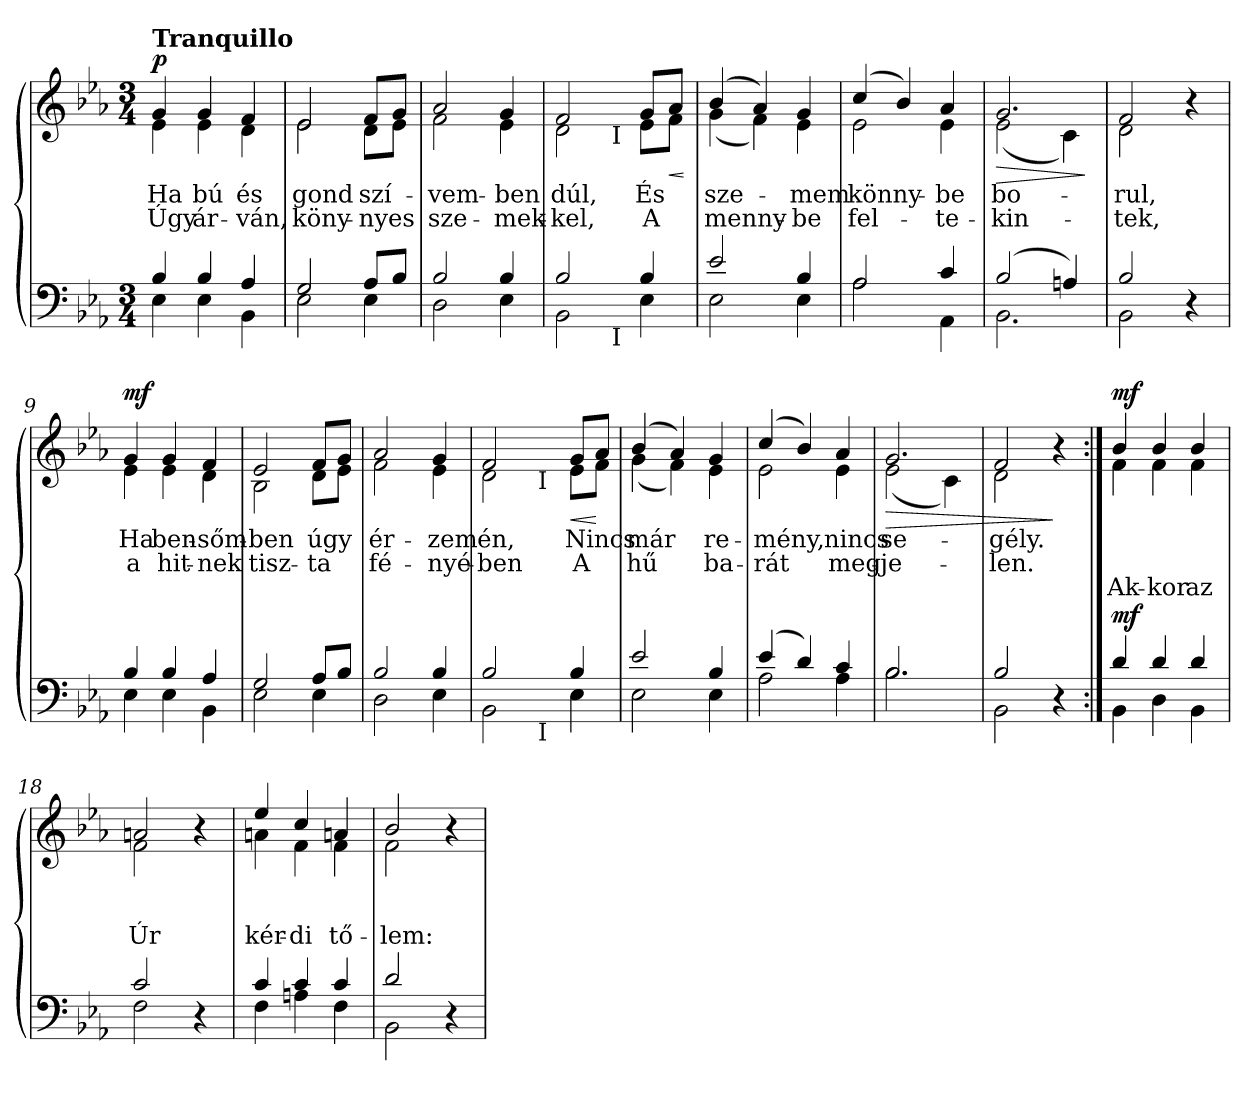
**kern	**dynam	**kern	**text	**text	**text	**dynam
*part2	*part2	*part1	*part1	*part1	*part1	*part1
*staff2	*staff2	*staff1	*staff1	*staff1	*staff1	*staff1
*clefF4	*	*clefG2	*	*	*	*
*k[b-e-a-]	*	*k[b-e-a-]	*	*	*	*
*E-:	*	*E-:	*	*	*	*
*M3/4	*	*M3/4	*	*	*	*
=1	=1	=1	=1	=1	=1	=1
*^	*	*^	*	*	*	*
!	!	!	!LO:TX:a:B:t=Tranquillo	!	!	!	!	!
!	!	!	!	!	!LO:LY:b	!LO:LY:b	!	!LO:DY:b
4B-/	4E-\	.	4g/	4e-\	Ha	Úgy	.	p
!	!	!	!	!	!LO:LY:b	!LO:LY:b	!	!
4B-/	4E-\	.	4g/	4e-\	bú	ár-	.	.
!	!	!	!	!	!LO:LY:b	!LO:LY:b	!	!
4A-/	4BB-\	.	4f/	4d\	és	-ván,	.	.
=2	=2	=2	=2	=2	=2	=2	=2	=2
!	!	!	!	!	!LO:LY:b	!LO:LY:b	!	!
2G/	2E-\	.	2e-/	2e-\	gond	köny-	.	.
!	!	!	!	!	!LO:LY:b	!LO:LY:b	!	!
8A-/L	4E-\	.	8f/L	8d\L	szí-	-nyes	.	.
8B-/J	.	.	8g/J	8e-\J	.	.	.	.
=3	=3	=3	=3	=3	=3	=3	=3	=3
!	!	!	!	!	!LO:LY:b	!LO:LY:b	!	!
2B-/	2D\	.	2a-/	2f\	-vem-	sze-	.	.
!	!	!	!	!	!LO:LY:b	!LO:LY:b	!	!
4B-/	4E-\	.	4g/	4e-\	-ben	-mek-	.	.
=4	=4	=4	=4	=4	=4	=4	=4	=4
!	!	!	!	!	!LO:LY:b	!LO:LY:b	!	!
*	*^	*	*	*^	*	*	*	*
2B-/	2BB-\	4.ryy	.	2f/	2d\	4.ryy	dúl,	-kel,	.	.
!	!	!	!	!	!	!LO:TX:b:t=I	!	!	!	!
!	!	!LO:TX:b:t=I	!	!	!	!	!	!	!	!
.	.	4.ryy	.	.	.	4.ryy	.	.	.	.
!	!	!	!	!	!	!	!LO:LY:b	!LO:LY:b	!	!
4B-/	4E-\	.	.	8g/L	8e-\L	.	És	A	.	.
!	!	!	!	!	!	!	!	!	!	!LO:HP:b
.	.	.	.	8a-/J	8f\J	.	.	.	.	<
.	.	.	.	.	.	.	.	.	.	[
*	*v	*v	*	*	*	*	*	*	*	*
*	*	*	*	*v	*v	*	*	*	*
=5	=5	=5	=5	=5	=5	=5	=5	=5
*	*^	*	*	*^	*	*	*	*
!	!	!	!	!	!	!	!LO:LY:b	!LO:LY:b	!	!
*	*v	*v	*	*	*	*	*	*	*	*
*	*	*	*	*v	*v	*	*	*	*
2e-/	2E-\	.	(>4b-/	(<4g\	sze-	menny-	.	.
.	.	.	4a-/)	4f\)	.	.	.	.
!	!	!	!	!	!LO:LY:b	!LO:LY:b	!	!
4B-/	4E-\	.	4g/	4e-\	-mem	-be	.	.
=6	=6	=6	=6	=6	=6	=6	=6	=6
!	!	!	!	!	!LO:LY:b	!LO:LY:b	!	!
2A-/	2A-\	.	(>4cc/	2e-\	könny-	fel-	.	.
.	.	.	4b-/)	.	.	.	.	.
!	!	!	!	!	!LO:LY:b	!LO:LY:b	!	!
4c/	4AA-\	.	4a-/	4e-\	-be	-te-	.	.
=7	=7	=7	=7	=7	=7	=7	=7	=7
!	!	!	!	!	!	!	!	!LO:HP:b
!	!	!	!	!	!LO:LY:b	!LO:LY:b	!	!
(>2B-/	2.BB-\	.	2.g/	(<2e-\	bo-	-kin-	.	>
4An/)	.	.	.	4c\)	.	.	.	.
*v	*v	*	*	*	*	*	*	*
*	*	*v	*v	*	*	*	*
.	.	.	.	.	.	]
=8	=8	=8	=8	=8	=8	=8
*^	*	*^	*	*	*	*
!	!	!	!	!	!LO:LY:b	!LO:LY:b	!	!
2B-/	2BB-\	.	2f/	2d\	-rul,	-tek,	.	.
4ryy	4r	.	4r	4ryy	.	.	.	.
!!LO:LB:g=z	!!
=9	=9	=9	=9	=9	=9	=9	=9	=9
!	!	!	!	!	!LO:LY:b	!LO:LY:b	!	!LO:DY:a
4B-/	4E-\	.	4g/	4e-\	Ha	a	.	mf
!	!	!	!	!	!LO:LY:b	!LO:LY:b	!	!
4B-/	4E-\	.	4g/	4e-\	ben-	hit-	.	.
!	!	!	!	!	!LO:LY:b	!LO:LY:b	!	!
4A-/	4BB-\	.	4f/	4d\	-sőm-	-nek	.	.
=10	=10	=10	=10	=10	=10	=10	=10	=10
!	!	!	!	!	!LO:LY:b	!LO:LY:b	!	!
2G/	2E-\	.	2e-/	2B-\	-ben	tisz-	.	.
!	!	!	!	!	!LO:LY:b	!LO:LY:b	!	!
8A-/L	4E-\	.	8f/L	8d\L	úgy	-ta	.	.
8B-/J	.	.	8g/J	8e-\J	.	.	.	.
=11	=11	=11	=11	=11	=11	=11	=11	=11
!	!	!	!	!	!LO:LY:b	!LO:LY:b	!	!
2B-/	2D\	.	2a-/	2f\	ér-	fé-	.	.
!	!	!	!	!	!LO:LY:b	!LO:LY:b	!	!
4B-/	4E-\	.	4g/	4e-\	-zem	-nyé-	.	.
=12	=12	=12	=12	=12	=12	=12	=12	=12
!	!	!	!	!	!LO:LY:b	!LO:LY:b	!	!
*	*^	*	*	*^	*	*	*	*
2B-/	2BB-\	4ryy	.	2f/	2d\	4ryy	én,	-ben	.	.
.	.	16ryy	.	.	.	16ryy	.	.	.	.
!	!	!	!	!	!	!LO:TX:b:t=I	!	!	!	!
!	!	!LO:TX:b:t=I	!	!	!	!	!	!	!	!
.	.	4..ryy	.	.	.	4..ryy	.	.	.	.
!	!	!	!	!	!	!	!	!	!	!LO:HP:b
!	!	!	!	!	!	!	!LO:LY:b	!LO:LY:b	!	!
4B-/	4E-\	.	.	8g/L	8e-\L	.	Nincs	A	.	<
.	.	.	.	8a-/J	8f\J	.	.	.	.	[
*	*v	*v	*	*	*	*	*	*	*	*
*	*	*	*	*v	*v	*	*	*	*
=13	=13	=13	=13	=13	=13	=13	=13	=13
*	*^	*	*	*^	*	*	*	*
!	!	!	!	!	!	!	!LO:LY:b	!LO:LY:b	!	!
*	*v	*v	*	*	*	*	*	*	*	*
*	*	*	*	*v	*v	*	*	*	*
2e-/	2E-\	.	(>4b-/	(<4g\	már	hű	.	.
.	.	.	4a-/)	4f\)	.	.	.	.
!	!	!	!	!	!LO:LY:b	!LO:LY:b	!	!
4B-/	4E-\	.	4g/	4e-\	re-	ba-	.	.
=14	=14	=14	=14	=14	=14	=14	=14	=14
!	!	!	!	!	!LO:LY:b	!LO:LY:b	!	!
(>4e-/	2A-\	.	(>4cc/	2e-\	-mény,	-rát	.	.
4d/)	.	.	4b-/)	.	.	.	.	.
!	!	!	!	!	!LO:LY:b	!LO:LY:b	!	!
4c/	4A-\	.	4a-/	4e-\	nincs	meg-	.	.
=15	=15	=15	=15	=15	=15	=15	=15	=15
!	!	!	!	!	!	!	!	!LO:HP:b
!	!	!	!	!	!LO:LY:b	!LO:LY:b	!	!
2.B-/	2.B-\	.	2.g/	(<2e-\	se-	-je-	.	>
.	.	.	.	4c\)	.	.	.	.
=16	=16	=16	=16	=16	=16	=16	=16	=16
!	!	!	!	!	!LO:LY:b	!LO:LY:b	!	!
2B-/	2BB-\	.	2f/	2d\	-gély.	-len.	.	.
4ryy	4r	.	4r	4ryy	.	.	.	]
!!LO:LB:g=z	!!
=17:|!	=17:|!	=17:|!	=17:|!	=17:|!	=17:|!	=17:|!	=17:|!	=17:|!
!	!	!LO:DY:a	!	!	!	!	!LO:LY:b	!LO:DY:a
4d/	4BB-\	mf	4b-/	4f\	.	.	Ak-	mf
!	!	!	!	!	!	!	!LO:LY:b	!
4d/	4D\	.	4b-/	4f\	.	.	-kor	.
!	!	!	!	!	!	!	!LO:LY:b	!
4d/	4BB-\	.	4b-/	4f\	.	.	az	.
=18	=18	=18	=18	=18	=18	=18	=18	=18
!	!	!	!	!	!	!	!LO:LY:b	!
2c/	2F\	.	2an/	2f\	.	.	Úr	.
4ryy	4r	.	4r	4ryy	.	.	.	.
=19	=19	=19	=19	=19	=19	=19	=19	=19
!	!	!	!	!	!	!	!LO:LY:b	!
4c/	4F\	.	4ee-/	4a\	.	.	kér-	.
!	!	!	!	!	!	!	!LO:LY:b	!
4c/	4An\	.	4cc/	4f\	.	.	-di	.
!	!	!	!	!	!	!	!LO:LY:b	!
4c/	4F\	.	4an/	4f\	.	.	tő-	.
=20	=20	=20	=20	=20	=20	=20	=20	=20
!	!	!	!	!	!	!	!LO:LY:b	!
2d/	2BB-\	.	2b-/	2f\	.	.	-lem:	.
4ryy	4r	.	4r	4ryy	.	.	.	.
*v	*v	*	*	*	*	*	*	*
*	*	*v	*v	*	*	*	*
=	=	=	=	=	=	=
*-	*-	*-	*-	*-	*-	*-
